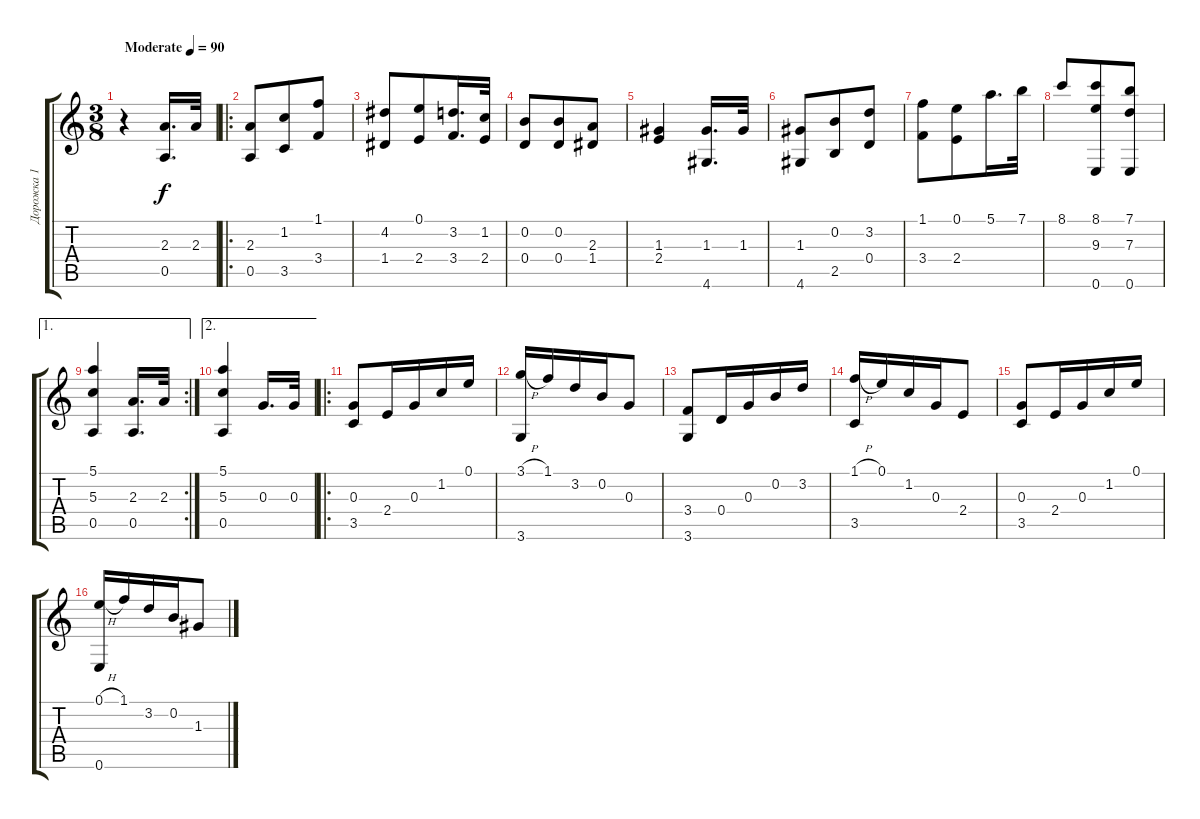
\track ("Дорожка 1" "Дорожка 1") {instrument acousticguitarnylon}
\staff {score tabs}
\tuning (E4 B3 G3 D3 A2 E2) {hide}
\ts (3 8)
\tempo (90 "Moderate")
\clef g2
\ks c
r.4{dy f instrument acousticguitarnylon} (2.3 0.5).16{d} 2.3.32 |
\ro
(2.3 0.5).8 (1.2 3.5).8 (1.1 3.4).8 |
(4.2 1.4).8 (0.1 2.4).8 (3.2 3.4).16{d} (1.2 2.4).32 |
(0.2 0.4).8 (0.2 0.4).8 (2.3 1.4).8 |
(1.3 2.4).4 (1.3 4.6).16{d} 1.3.32 |
(1.3 4.6).8 (0.2 2.5).8 (3.2 0.4).8 |
(1.1 3.4).8 (0.1 2.4).8 5.1.16{d} 7.1.32 |
8.1.8 (8.1 9.3 0.6).8 (7.1 7.3 0.6).8 |
\ae 1
\rc 2
(5.1 5.3 0.5).4 (2.3 0.5).16{d} 2.3.32 |
\ae 2
(5.1 5.3 0.5).4 0.3.16{d} 0.3.32 |
\ro
(0.3 3.5).8 2.4.16 0.3.16 1.2.16 0.1.16 |
(3.1{h} 3.6).16 1.1.16 3.2.16 0.2.16 0.3.8 |
(3.4 3.6).8 0.4.16 0.3.16 0.2.16 3.2.16 |
(1.1{h} 3.5).16 0.1.16 1.2.16 0.3.16 2.4.8 |
(0.3 3.5).8 2.4.16 0.3.16 1.2.16 0.1.16 |
(0.1{h} 0.6).16 1.1.16 3.2.16 0.2.16 1.3.8
